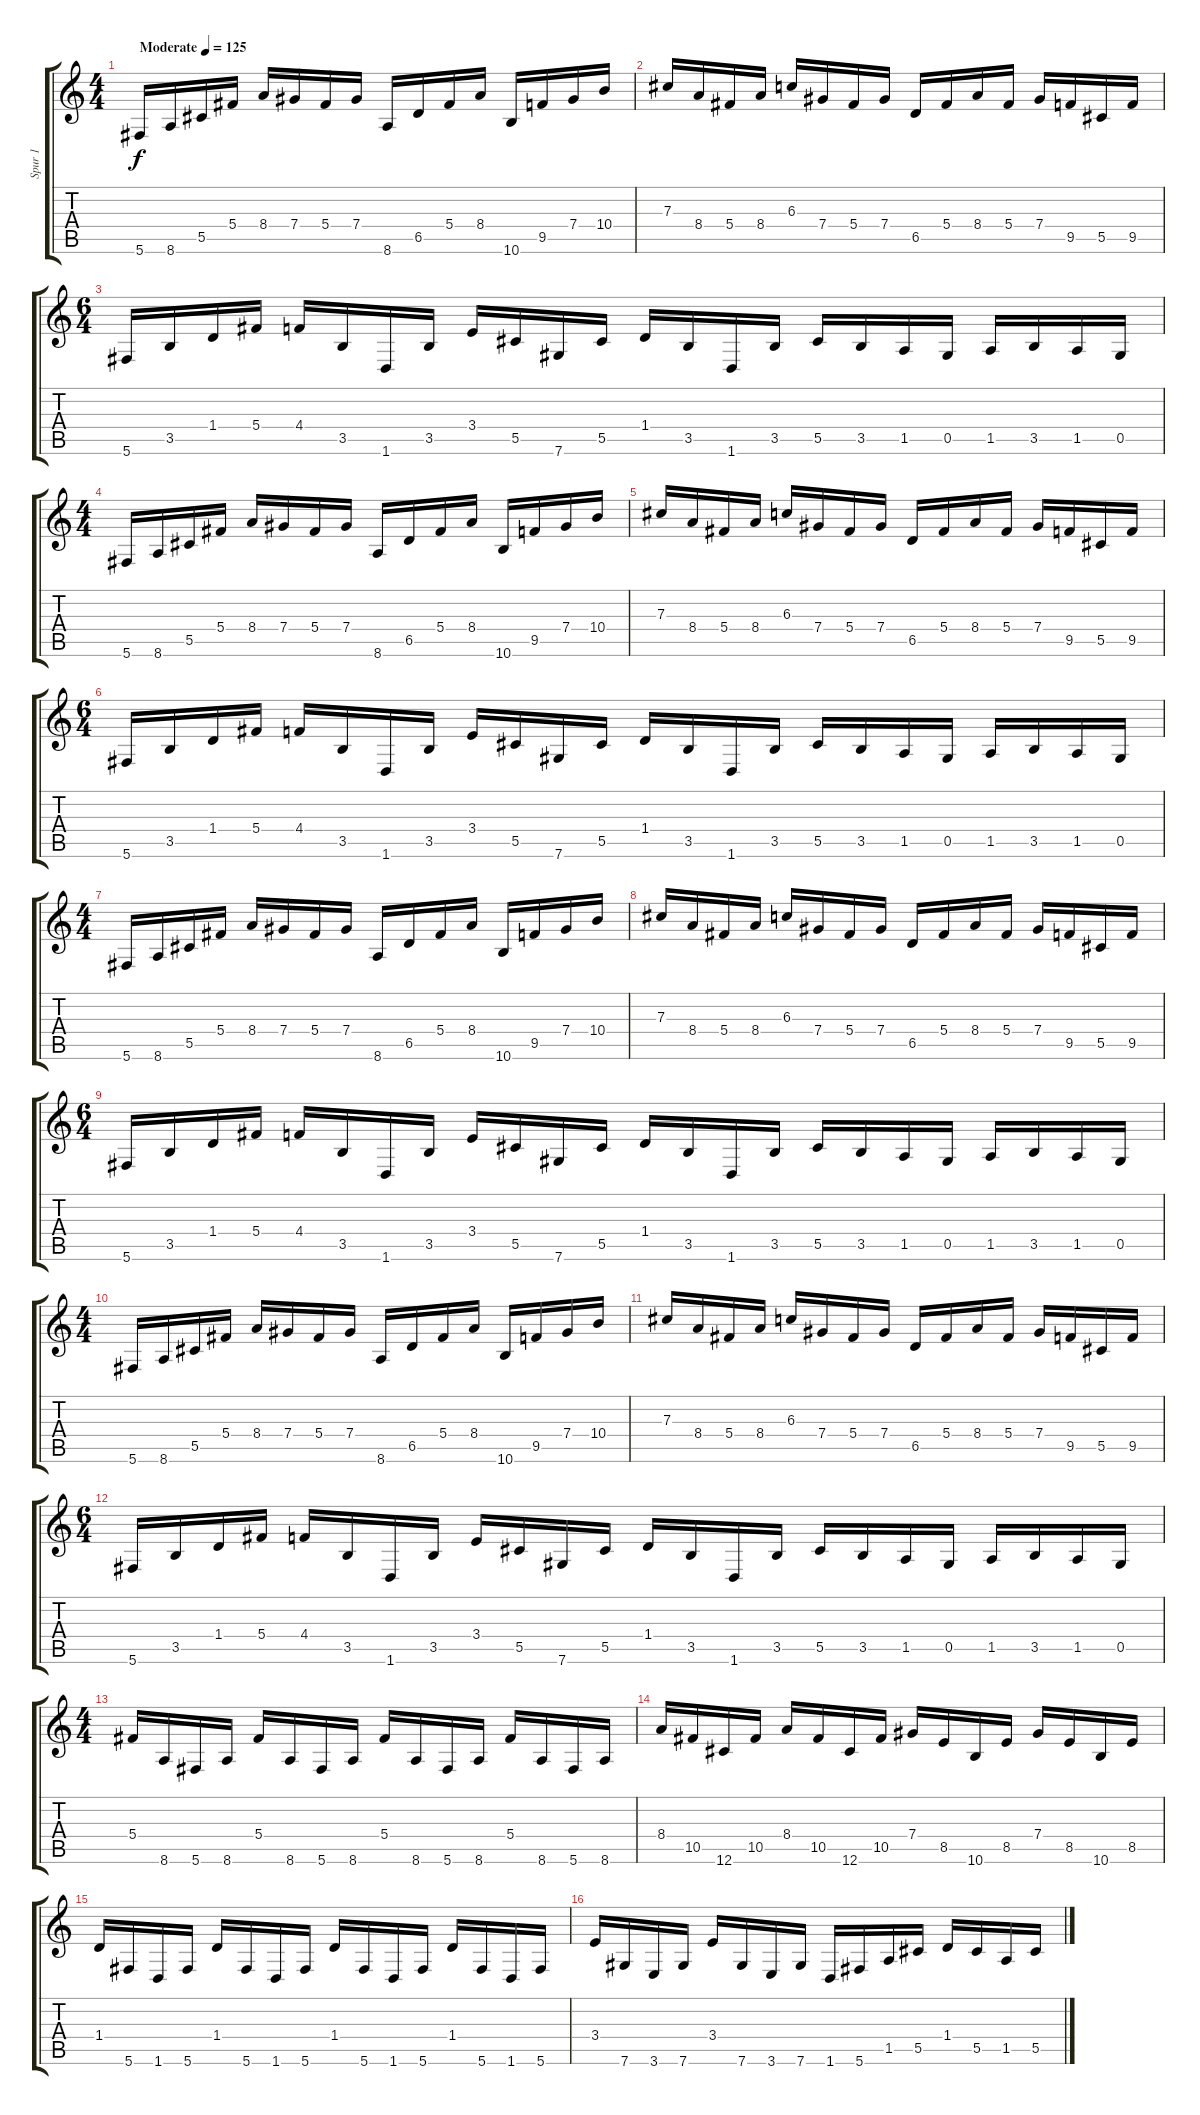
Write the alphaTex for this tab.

\track ("Spur 1" "Spur 1") {instrument overdrivenguitar}
\staff {score tabs}
\tuning (Eb4 Bb3 Gb3 Db3 Ab2 Db2) {hide}
\ts (4 4)
\tempo (125 "Moderate")
\clef g2
\ks c
5.6.16{dy f instrument overdrivenguitar} 8.6.16 5.5.16 5.4.16 8.4.16 7.4.16 5.4.16 7.4.16 8.6.16 6.5.16 5.4.16 8.4.16 10.6.16 9.5.16 7.4.16 10.4.16 |
7.3.16 8.4.16 5.4.16 8.4.16 6.3.16 7.4.16 5.4.16 7.4.16 6.5.16 5.4.16 8.4.16 5.4.16 7.4.16 9.5.16 5.5.16 9.5.16 |
\ts (6 4)
5.6.16 3.5.16 1.4.16 5.4.16 4.4.16 3.5.16 1.6.16 3.5.16 3.4.16 5.5.16 7.6.16 5.5.16 1.4.16 3.5.16 1.6.16 3.5.16 5.5.16 3.5.16 1.5.16 0.5.16 1.5.16 3.5.16 1.5.16 0.5.16 |
\ts (4 4)
5.6.16 8.6.16 5.5.16 5.4.16 8.4.16 7.4.16 5.4.16 7.4.16 8.6.16 6.5.16 5.4.16 8.4.16 10.6.16 9.5.16 7.4.16 10.4.16 |
7.3.16 8.4.16 5.4.16 8.4.16 6.3.16 7.4.16 5.4.16 7.4.16 6.5.16 5.4.16 8.4.16 5.4.16 7.4.16 9.5.16 5.5.16 9.5.16 |
\ts (6 4)
5.6.16 3.5.16 1.4.16 5.4.16 4.4.16 3.5.16 1.6.16 3.5.16 3.4.16 5.5.16 7.6.16 5.5.16 1.4.16 3.5.16 1.6.16 3.5.16 5.5.16 3.5.16 1.5.16 0.5.16 1.5.16 3.5.16 1.5.16 0.5.16 |
\ts (4 4)
5.6.16 8.6.16 5.5.16 5.4.16 8.4.16 7.4.16 5.4.16 7.4.16 8.6.16 6.5.16 5.4.16 8.4.16 10.6.16 9.5.16 7.4.16 10.4.16 |
7.3.16 8.4.16 5.4.16 8.4.16 6.3.16 7.4.16 5.4.16 7.4.16 6.5.16 5.4.16 8.4.16 5.4.16 7.4.16 9.5.16 5.5.16 9.5.16 |
\ts (6 4)
5.6.16 3.5.16 1.4.16 5.4.16 4.4.16 3.5.16 1.6.16 3.5.16 3.4.16 5.5.16 7.6.16 5.5.16 1.4.16 3.5.16 1.6.16 3.5.16 5.5.16 3.5.16 1.5.16 0.5.16 1.5.16 3.5.16 1.5.16 0.5.16 |
\ts (4 4)
5.6.16 8.6.16 5.5.16 5.4.16 8.4.16 7.4.16 5.4.16 7.4.16 8.6.16 6.5.16 5.4.16 8.4.16 10.6.16 9.5.16 7.4.16 10.4.16 |
7.3.16 8.4.16 5.4.16 8.4.16 6.3.16 7.4.16 5.4.16 7.4.16 6.5.16 5.4.16 8.4.16 5.4.16 7.4.16 9.5.16 5.5.16 9.5.16 |
\ts (6 4)
5.6.16 3.5.16 1.4.16 5.4.16 4.4.16 3.5.16 1.6.16 3.5.16 3.4.16 5.5.16 7.6.16 5.5.16 1.4.16 3.5.16 1.6.16 3.5.16 5.5.16 3.5.16 1.5.16 0.5.16 1.5.16 3.5.16 1.5.16 0.5.16 |
\ts (4 4)
5.4.16 8.6.16 5.6.16 8.6.16 5.4.16 8.6.16 5.6.16 8.6.16 5.4.16 8.6.16 5.6.16 8.6.16 5.4.16 8.6.16 5.6.16 8.6.16 |
8.4.16 10.5.16 12.6.16 10.5.16 8.4.16 10.5.16 12.6.16 10.5.16 7.4.16 8.5.16 10.6.16 8.5.16 7.4.16 8.5.16 10.6.16 8.5.16 |
1.4.16 5.6.16 1.6.16 5.6.16 1.4.16 5.6.16 1.6.16 5.6.16 1.4.16 5.6.16 1.6.16 5.6.16 1.4.16 5.6.16 1.6.16 5.6.16 |
3.4.16 7.6.16 3.6.16 7.6.16 3.4.16 7.6.16 3.6.16 7.6.16 1.6.16 5.6.16 1.5.16 5.5.16 1.4.16 5.5.16 1.5.16 5.5.16
